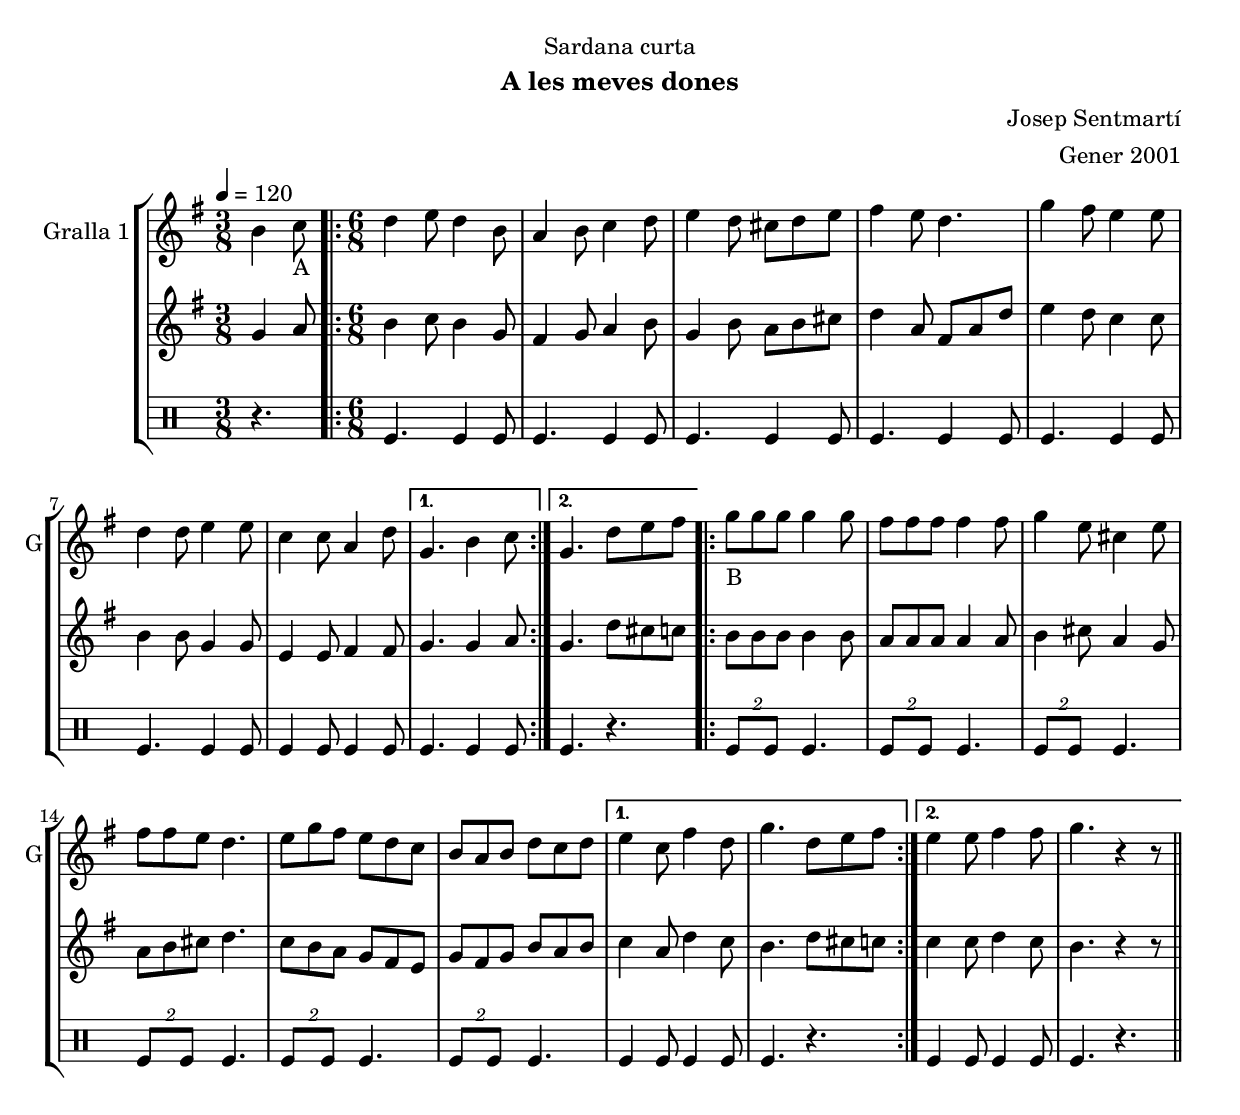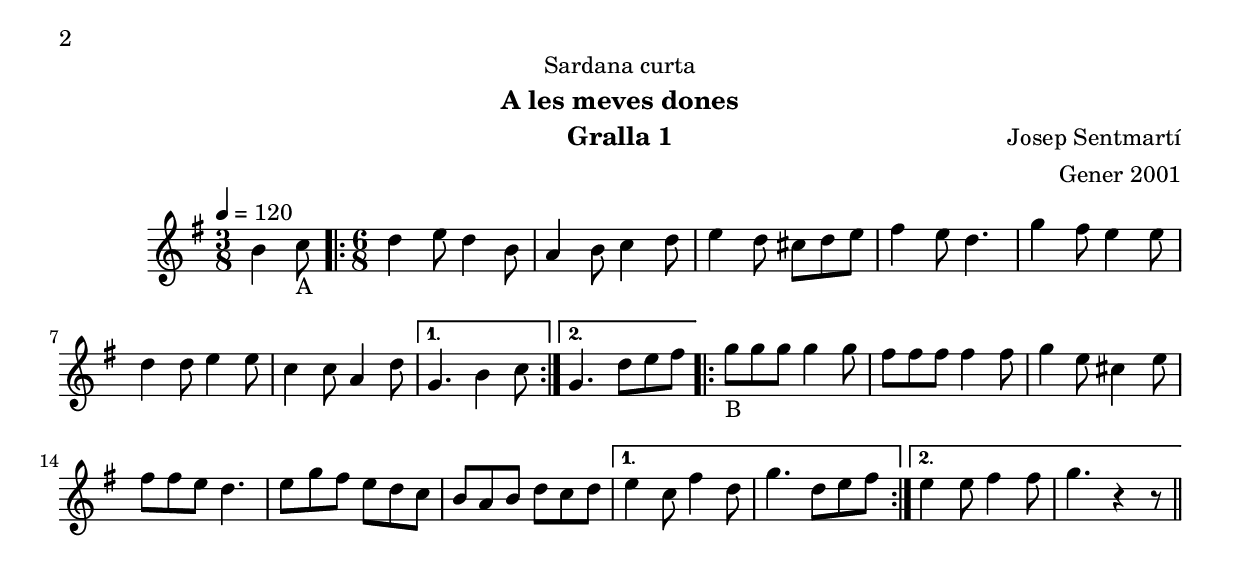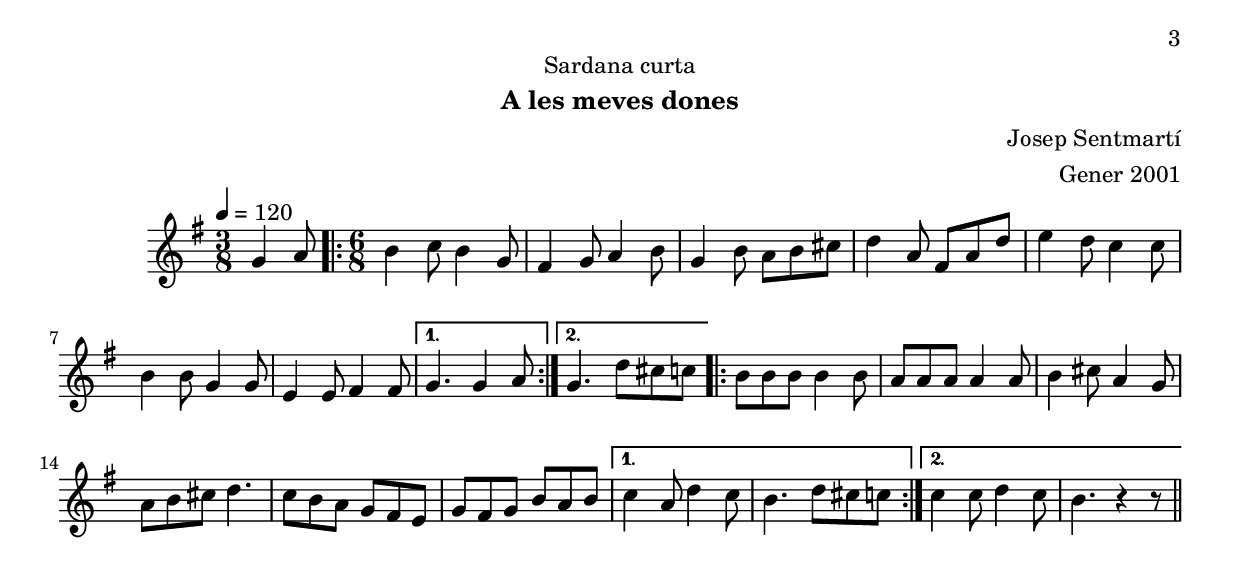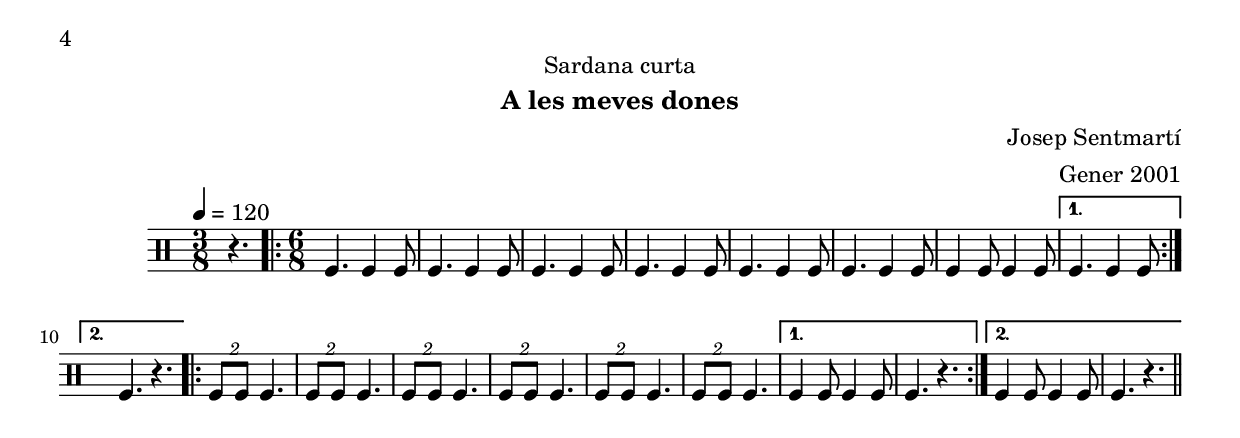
\version "2.22.1"

\header {
  dedication="Sardana curta"
  title=""
  subtitle="A les meves dones"
  subsubtitle=""
  poet=""
  meter=""
  piece=""
  composer="Josep Sentmartí"
  arranger="Gener 2001"
  opus=""
  instrument=""
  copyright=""
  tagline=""
}

liniaroAa =
\relative b'
{
  \tempo 4=120
  \clef treble
  \key g \major
  \time 3/8
  b4 c8 _"A"  |
  \time 6/8   \repeat volta 2 { d4 e8 d4 b8  |
  a4 b8 c4 d8  |
  e4 d8 cis d e  |
  %05
  fis4 e8 d4.  |
  g4 fis8 e4 e8  |
  d4 d8 e4 e8  |
  c4 c8 a4 d8 }
  \alternative { { g,4. b4 c8 }
  %10
  { g4. d'8 e fis } }
  \repeat volta 2 { g8 _"B
" g g g4 g8  |
  fis8 fis fis fis4 fis8  |
  g4 e8 cis4 e8  |
  fis8 fis e d4.  |
  %15
  e8 g fis e d c  |
  b8 a b d c d }
  \alternative { { e4 c8 fis4 d8  |
  g4. d8 e fis }
  { e4 e8 fis4 fis8  |
  %20
  g4. r4 r8 } } \bar "||"
}

liniaroAb =
\relative g'
{
  \tempo 4=120
  \clef treble
  \key g \major
  \time 3/8
  g4 a8  |
  \time 6/8   \repeat volta 2 { b4 c8 b4 g8  |
  fis4 g8 a4 b8  |
  g4 b8 a b cis  |
  %05
  d4 a8 fis a d  |
  e4 d8 c4 c8  |
  b4 b8 g4 g8  |
  e4 e8 fis4 fis8 }
  \alternative { { g4. g4 a8 }
  %10
  { g4. d'8 cis c } }
  \repeat volta 2 { b8 b b b4 b8  |
  a8 a a a4 a8  |
  b4 cis8 a4 g8  |
  a8 b cis d4.  |
  %15
  c8 b a g fis e  |
  g8 fis g b a b }
  \alternative { { c4 a8 d4 c8  |
  b4. d8 cis c }
  { c4 c8 d4 c8  |
  %20
  b4. r4 r8 } } \bar "||"
}

liniaroAc =
\drummode
{
  \tempo 4=120
  \time 3/8
  r4.  |
  \time 6/8   \repeat volta 2 { tomfl4. tomfl4 tomfl8  |
  tomfl4. tomfl4 tomfl8  |
  tomfl4. tomfl4 tomfl8  |
  %05
  tomfl4. tomfl4 tomfl8  |
  tomfl4. tomfl4 tomfl8  |
  tomfl4. tomfl4 tomfl8  |
  tomfl4 tomfl8 tomfl4 tomfl8 }
  \alternative { { tomfl4. tomfl4 tomfl8 }
  %10
  { tomfl4. r } }
  \repeat volta 2 { \times 3/2 { tomfl8 tomfl } tomfl4.  |
  \times 3/2 { tomfl8 tomfl } tomfl4.  |
  \times 3/2 { tomfl8 tomfl } tomfl4.  |
  \times 3/2 { tomfl8 tomfl } tomfl4.  |
  %15
  \times 3/2 { tomfl8 tomfl } tomfl4.  |
  \times 3/2 { tomfl8 tomfl } tomfl4. }
  \alternative { { tomfl4 tomfl8 tomfl4 tomfl8  |
  tomfl4. r }
  { tomfl4 tomfl8 tomfl4 tomfl8  |
  %20
  tomfl4. r } } \bar "||"
}

\bookpart {
  \score {
    \new StaffGroup {
      \override Score.RehearsalMark #'self-alignment-X = #LEFT
      <<
        \new Staff \with {instrumentName = #"Gralla 1" shortInstrumentName = #"G"} \liniaroAa
        \new Staff \with {instrumentName = #"" shortInstrumentName = #" "} \liniaroAb
        \new DrumStaff \with {instrumentName = #"" shortInstrumentName = #" "} \liniaroAc
      >>
    }
    \layout {}
  }
  \score { \unfoldRepeats
    \new StaffGroup {
      \override Score.RehearsalMark #'self-alignment-X = #LEFT
      <<
        \new Staff \with {instrumentName = #"Gralla 1" shortInstrumentName = #"G"} \liniaroAa
        \new Staff \with {instrumentName = #"" shortInstrumentName = #" "} \liniaroAb
        \new DrumStaff \with {instrumentName = #"" shortInstrumentName = #" "} \liniaroAc
      >>
    }
    \midi {
      \set Staff.midiInstrument = "oboe"
      \set DrumStaff.midiInstrument = "drums"
    }
  }
}

\bookpart {
  \header {instrument="Gralla 1"}
  \score {
    \new StaffGroup {
      \override Score.RehearsalMark #'self-alignment-X = #LEFT
      <<
        \new Staff \liniaroAa
      >>
    }
    \layout {}
  }
  \score { \unfoldRepeats
    \new StaffGroup {
      \override Score.RehearsalMark #'self-alignment-X = #LEFT
      <<
        \new Staff \liniaroAa
      >>
    }
    \midi {
      \set Staff.midiInstrument = "oboe"
      \set DrumStaff.midiInstrument = "drums"
    }
  }
}

\bookpart {
  \header {instrument=""}
  \score {
    \new StaffGroup {
      \override Score.RehearsalMark #'self-alignment-X = #LEFT
      <<
        \new Staff \liniaroAb
      >>
    }
    \layout {}
  }
  \score { \unfoldRepeats
    \new StaffGroup {
      \override Score.RehearsalMark #'self-alignment-X = #LEFT
      <<
        \new Staff \liniaroAb
      >>
    }
    \midi {
      \set Staff.midiInstrument = "oboe"
      \set DrumStaff.midiInstrument = "drums"
    }
  }
}

\bookpart {
  \header {instrument=""}
  \score {
    \new StaffGroup {
      \override Score.RehearsalMark #'self-alignment-X = #LEFT
      <<
        \new DrumStaff \liniaroAc
      >>
    }
    \layout {}
  }
  \score { \unfoldRepeats
    \new StaffGroup {
      \override Score.RehearsalMark #'self-alignment-X = #LEFT
      <<
        \new DrumStaff \liniaroAc
      >>
    }
    \midi {
      \set Staff.midiInstrument = "oboe"
      \set DrumStaff.midiInstrument = "drums"
    }
  }
}

